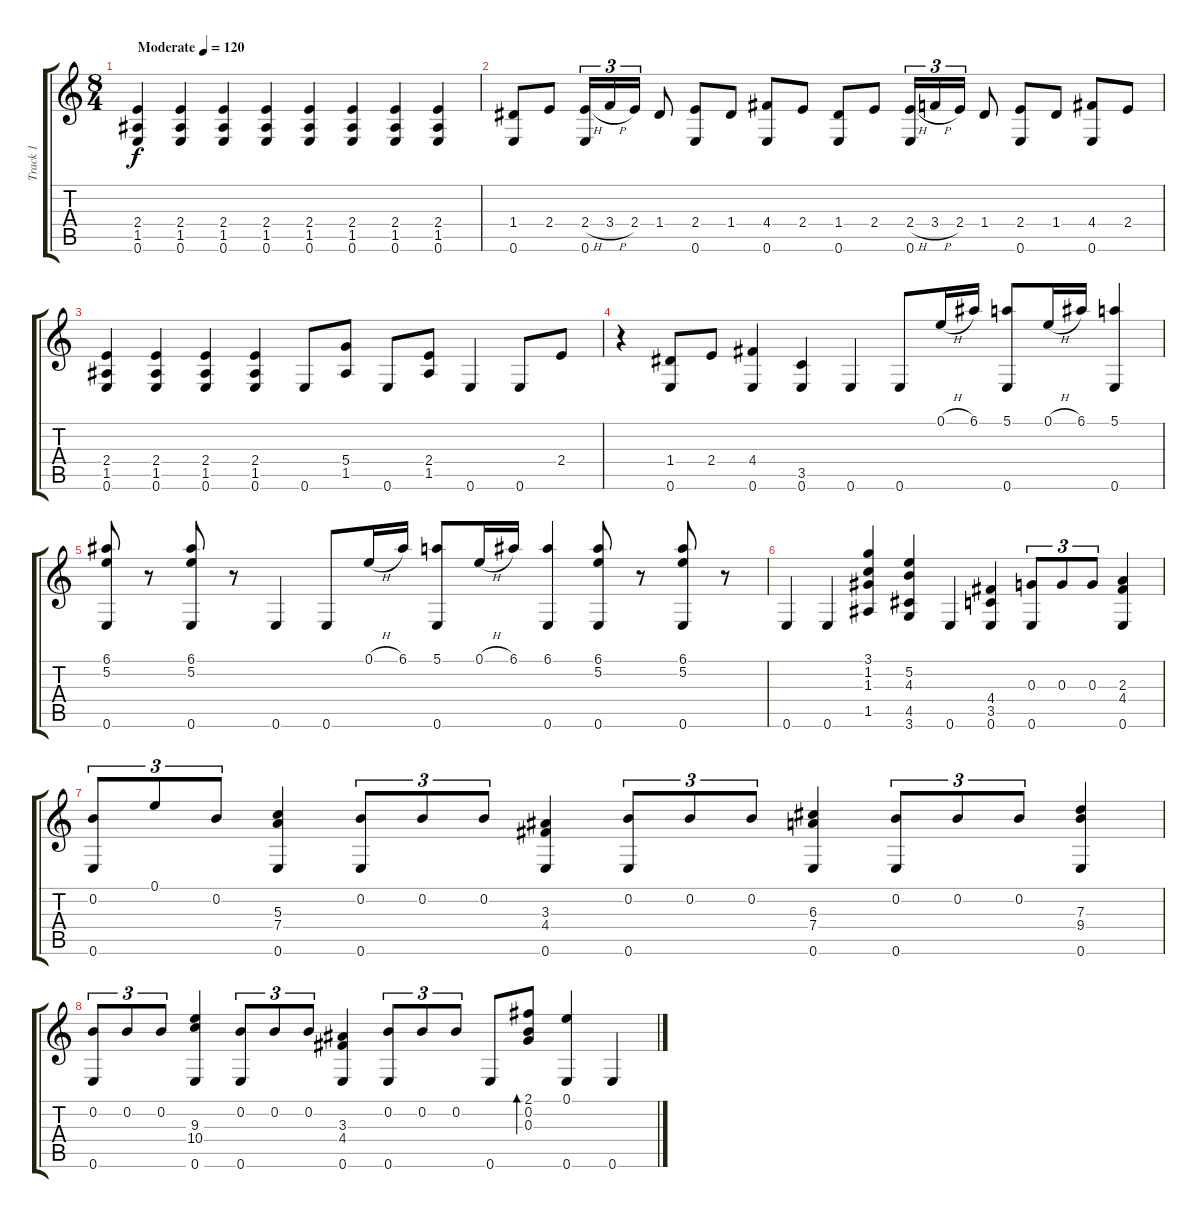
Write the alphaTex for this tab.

\track ("Track 1" "Track 1") {instrument acousticguitarsteel}
\staff {score tabs}
\tuning (E4 B3 G3 D3 A2 E2) {hide}
\ts (8 4)
\tempo (120 "Moderate")
\clef g2
\ks c
(2.4 1.5 0.6).4{dy f instrument acousticguitarsteel} (2.4 1.5 0.6).4 (2.4 1.5 0.6).4 (2.4 1.5 0.6).4 (2.4 1.5 0.6).4 (2.4 1.5 0.6).4 (2.4 1.5 0.6).4 (2.4 1.5 0.6).4 |
(1.4 0.6).8 2.4.8 (2.4{h} 0.6).16{tu (3 2)} 3.4{h}.16{tu (3 2)} 2.4.16{tu (3 2)} 1.4.8 (2.4 0.6).8 1.4.8 (4.4 0.6).8 2.4.8 (1.4 0.6).8 2.4.8 (2.4{h} 0.6).16{tu (3 2)} 3.4{h}.16{tu (3 2)} 2.4.16{tu (3 2)} 1.4.8 (2.4 0.6).8 1.4.8 (4.4 0.6).8 2.4.8 |
(2.4 1.5 0.6).4 (2.4 1.5 0.6).4 (2.4 1.5 0.6).4 (2.4 1.5 0.6).4 0.6.8 (5.4 1.5).8 0.6.8 (2.4 1.5).8 0.6.4 0.6.8 2.4.8 |
r.4 (1.4 0.6).8 2.4.8 (4.4 0.6).4 (3.5 0.6).4 0.6.4 0.6.8 0.1{h}.16 6.1.16 (5.1 0.6).8 0.1{h}.16 6.1.16 (5.1 0.6).4 |
(6.1 5.2 0.6).8 r.8 (6.1 5.2 0.6).8 r.8 0.6.4 0.6.8 0.1{h}.16 6.1.16 (5.1 0.6).8 0.1{h}.16 6.1.16 (6.1 0.6).4 (6.1 5.2 0.6).8 r.8 (6.1 5.2 0.6).8 r.8 |
0.6.4 0.6.4 (3.1 1.2 1.3 1.5).4 (5.2 4.3 4.5 3.6).4 0.6.4 (4.4 3.5 0.6).4 (0.3 0.6).8{tu (3 2)} 0.3.8{tu (3 2)} 0.3.8{tu (3 2)} (2.3 4.4 0.6).4 |
(0.2 0.6).8{tu (3 2)} 0.1.8{tu (3 2)} 0.2.8{tu (3 2)} (5.3 7.4 0.6).4 (0.2 0.6).8{tu (3 2)} 0.2.8{tu (3 2)} 0.2.8{tu (3 2)} (3.3 4.4 0.6).4 (0.2 0.6).8{tu (3 2)} 0.2.8{tu (3 2)} 0.2.8{tu (3 2)} (6.3 7.4 0.6).4 (0.2 0.6).8{tu (3 2)} 0.2.8{tu (3 2)} 0.2.8{tu (3 2)} (7.3 9.4 0.6).4 |
(0.2 0.6).8{tu (3 2)} 0.2.8{tu (3 2)} 0.2.8{tu (3 2)} (9.3 10.4 0.6).4 (0.2 0.6).8{tu (3 2)} 0.2.8{tu (3 2)} 0.2.8{tu (3 2)} (3.3 4.4 0.6).4 (0.2 0.6).8{tu (3 2)} 0.2.8{tu (3 2)} 0.2.8{tu (3 2)} 0.6.8 (2.1 0.2 0.3).8{bd 30} (0.1 0.6).4 0.6.4
